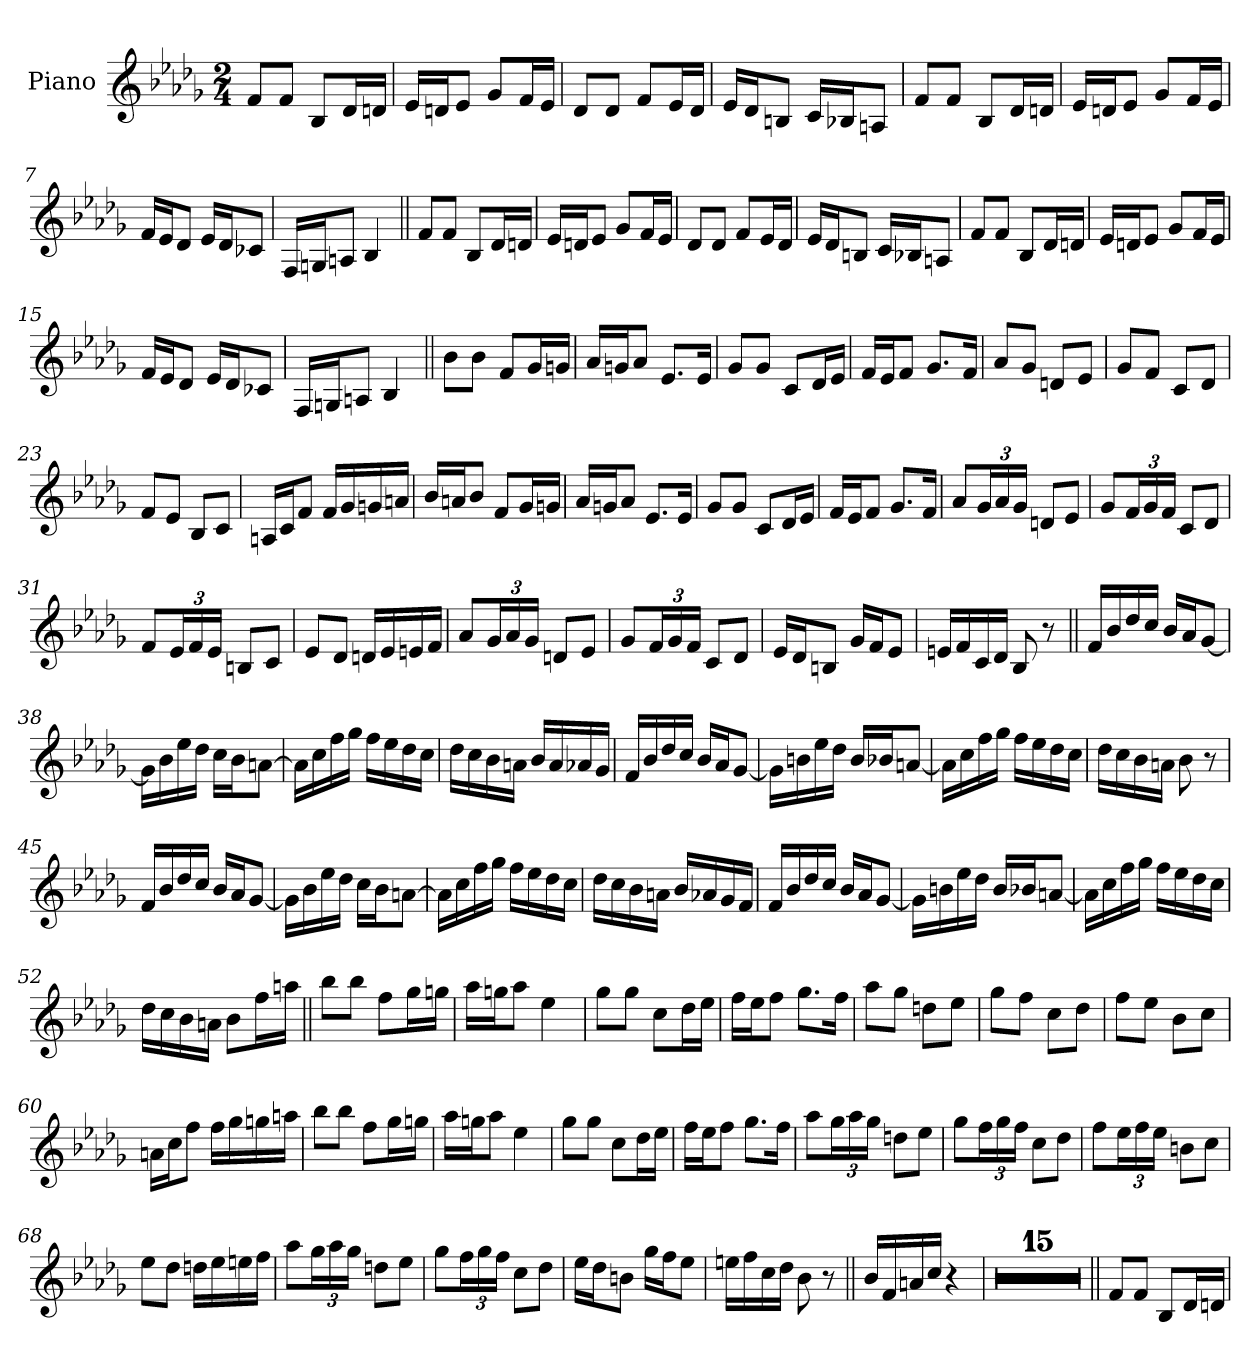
**kern
*part1
*staff1
*I"Piano
*I'Pno.
*clefG2
*k[b-e-a-d-g-]
*M2/4
*MM90
=1
8f!L
8f!J
8B-!L
16d-!L
16dn!JJ
=2
16e-!LL
16dn!J
8e-!J
8g-!L
16f!L
16e-!JJ
=3
8d-!L
8d-!J
8f!L
16e-!L
16d-!JJ
=4
16e-!LL
16d-!J
8Bn!J
16c!LL
16B-X!J
8An!J
=5
8f!L
8f!J
8B-!L
16d-!L
16dn!JJ
=6
16e-!LL
16dn!J
8e-!J
8g-!L
16f!L
16e-!JJ
=7
16f!LL
16e-!J
8d-!J
16e-!LL
16d-!J
8c-X!J
=8
16F!LL
16Gn!J
8An!J
4B-!
=9||
8fL
8fJ
8B-L
16d-L
16dnJJ
=10
16e-LL
16dnJ
8e-J
8g-L
16fL
16e-JJ
=11
8d-L
8d-J
8fL
16e-L
16d-JJ
=12
16e-LL
16d-J
8BnJ
16cLL
16B-XJ
8AnJ
=13
8fL
8fJ
8B-L
16d-L
16dnJJ
=14
16e-LL
16dnJ
8e-J
8g-L
16fL
16e-JJ
=15
16fLL
16e-J
8d-J
16e-LL
16d-J
8c-XJ
=16
16FLL
16GnJ
8AnJ
4B-
=17||
8b-L
8b-J
8fL
16g-L
16gnJJ
=18
16a-LL
16gnJ
8a-J
8.e-L
16e-Jk
=19
8g-L
8g-J
8cL
16d-L
16e-JJ
=20
16fLL
16e-J
8fJ
8.g-L
16fJk
=21
8a-L
8g-J
8dnL
8e-J
=22
8g-L
8fJ
8cL
8d-J
=23
8fL
8e-J
8B-L
8cJ
=24
16AnLL
16cJ
8fJ
16fLL
16g-
16gn
16anJJ
=25
16b-LL
16anJ
8b-J
8fL
16g-L
16gnJJ
=26
16a-LL
16gnJ
8a-J
8.e-L
16e-Jk
=27
8g-L
8g-J
8cL
16d-L
16e-JJ
=28
16fLL
16e-J
8fJ
8.g-L
16fJk
=29
8a-L
*Xbrackettup
24g-L
24a-
24g-JJ
8dnL
8e-J
=30
8g-L
24fL
24g-
24fJJ
8cL
8d-J
=31
8fL
24e-L
24f
24e-JJ
8BnL
8cJ
=32
8e-L
8d-J
16dnLL
16e-
16en
16fJJ
=33
8a-L
24g-L
24a-
24g-JJ
8dnL
8e-J
=34
8g-L
24fL
24g-
24fJJ
8cL
8d-J
=35
16e-LL
16d-J
8BnJ
16g-LL
16fJ
8e-J
=36
16enLL
16f
16c
16d-JJ
8B-
8r
=37||
16fLL
16b-
16dd-
16ccJJ
16b-LL
16a-J
[8g-J
=38
16g-LL]
16b-
16ee-
16dd-JJ
16ccLL
16b-J
[8anJ
=39
16aLL]
16cc
16ff
16gg-JJ
16ffLL
16ee-
16dd-
16ccJJ
=40
16dd-LL
16cc
16b-
16anJJ
16b-LL
16a
16a-X
16g-JJ
=41
16fLL
16b-
16dd-
16ccJJ
16b-LL
16a-J
[8g-J
=42
16g-LL]
16bn
16ee-
16dd-JJ
16bLL
16b-XJ
[8anJ
=43
16aLL]
16cc
16ff
16gg-JJ
16ffLL
16ee-
16dd-
16ccJJ
=44
16dd-LL
16cc
16b-
16anJJ
8b-
8r
=45
16fLL
16b-
16dd-
16ccJJ
16b-LL
16a-J
[8g-J
=46
16g-LL]
16b-
16ee-
16dd-JJ
16ccLL
16b-J
[8anJ
=47
16aLL]
16cc
16ff
16gg-JJ
16ffLL
16ee-
16dd-
16ccJJ
=48
16dd-LL
16cc
16b-
16anJJ
16b-LL
16a-X
16g-
16fJJ
=49
16fLL
16b-
16dd-
16ccJJ
16b-LL
16a-J
[8g-J
=50
16g-LL]
16bn
16ee-
16dd-JJ
16bLL
16b-XJ
[8anJ
=51
16aLL]
16cc
16ff
16gg-JJ
16ffLL
16ee-
16dd-
16ccJJ
=52
16dd-LL
16cc
16b-
16anJJ
8b-L
16ffL
16aanJJ
=53||
8bb-L
8bb-J
8ffL
16gg-L
16ggnJJ
=54
16aa-LL
16ggnJ
8aa-J
4ee-
=55
8gg-L
8gg-J
8ccL
16dd-L
16ee-JJ
=56
16ffLL
16ee-J
8ffJ
8.gg-L
16ffJk
=57
8aa-L
8gg-J
8ddnL
8ee-J
=58
8gg-L
8ffJ
8ccL
8dd-J
=59
8ffL
8ee-J
8b-L
8ccJ
=60
16anLL
16ccJ
8ffJ
16ffLL
16gg-
16ggn
16aanJJ
=61
8bb-L
8bb-J
8ffL
16gg-L
16ggnJJ
=62
16aa-LL
16ggnJ
8aa-J
4ee-
=63
8gg-L
8gg-J
8ccL
16dd-L
16ee-JJ
=64
16ffLL
16ee-J
8ffJ
8.gg-L
16ffJk
=65
8aa-L
24gg-L
24aa-
24gg-JJ
8ddnL
8ee-J
=66
8gg-L
24ffL
24gg-
24ffJJ
8ccL
8dd-J
=67
8ffL
24ee-L
24ff
24ee-JJ
8bnL
8ccJ
=68
8ee-L
8dd-J
16ddnLL
16ee-
16een
16ffJJ
=69
8aa-L
24gg-L
24aa-
24gg-JJ
8ddnL
8ee-J
=70
8gg-L
24ffL
24gg-
24ffJJ
8ccL
8dd-J
=71
16ee-LL
16dd-J
8bnJ
16gg-LL
16ffJ
8ee-J
=72
16eenLL
16ff
16cc
16dd-JJ
8b-
8r
=73||
16b-!LL
16f!
16an!
16cc!JJ
4r
=74
2r
=75
2r
=76
2r
=77
2r
=78
2r
=79
2r
=80
2r
=81
2r
=82
2r
=83
2r
=84
2r
=85
2r
=86
2r
=87
2r
=88
2r
=89||
8f!L
8f!J
8B-!L
16d-!L
16dn!JJ
=
*-
